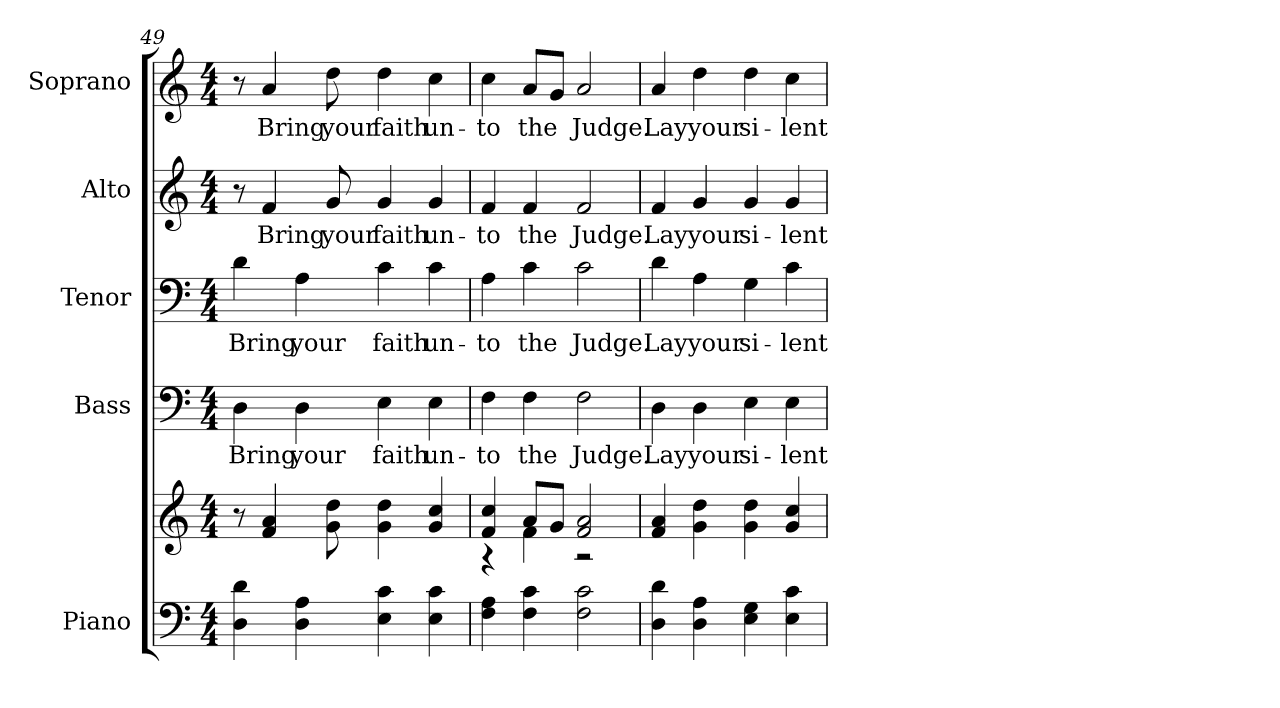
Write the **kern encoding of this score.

**kern	**kern	**kern	**text	**kern	**text	**kern	**text	**kern	**text
*part5	*part5	*part4	*part4	*part3	*part3	*part2	*part2	*part1	*part1
*staff6	*staff5	*staff4	*staff4	*staff3	*staff3	*staff2	*staff2	*staff1	*staff1
*I"Piano	*	*I"Bass	*	*I"Tenor	*	*I"Alto	*	*I"Soprano	*
*I'Pno.	*	*I'B.	*	*	*	*I'A.	*	*I'S.	*
!!LO:PB:g=z
*clefF4	*clefG2	*clefF4	*	*clefF4	*	*clefG2	*	*clefG2	*
*k[]	*k[]	*k[]	*	*k[]	*	*k[]	*	*k[]	*
*C:	*C:	*C:	*	*C:	*	*C:	*	*C:	*
*M4/4	*M4/4	*M4/4	*	*M4/4	*	*M4/4	*	*M4/4	*
=49	=49	=49	=49	=49	=49	=49	=49	=49	=49
!	!	!	!LO:LY:b:color=#000000	!	!	!	!	!	!
!	!	!	!	!	!LO:LY:b:color=#000000	!	!	!	!
4Di\ 4di	8r	4Di\	Bring	4di\	Bring	8r	.	8r	.
!	!	!	!	!	!	!	!LO:LY:b:color=#000000	!	!
!	!	!	!	!	!	!	!	!	!LO:LY:b:color=#000000
.	4fi/ 4ai	.	.	.	.	4fi/	Bring	4ai/	Bring
!	!	!	!LO:LY:b:color=#000000	!	!	!	!	!	!
!	!	!	!	!	!LO:LY:b:color=#000000	!	!	!	!
4Di\ 4Ai	.	4Di\	your	4Ai\	your	.	.	.	.
!	!	!	!	!	!	!	!LO:LY:b:color=#000000	!	!
!	!	!	!	!	!	!	!	!	!LO:LY:b:color=#000000
.	8gi\ 8ddi	.	.	.	.	8gi/	your	8ddi\	your
!	!	!	!LO:LY:b:color=#000000	!	!	!	!	!	!
!	!	!	!	!	!LO:LY:b:color=#000000	!	!	!	!
!	!	!	!	!	!	!	!LO:LY:b:color=#000000	!	!
!	!	!	!	!	!	!	!	!	!LO:LY:b:color=#000000
4Ei\ 4ci	4gi\ 4ddi	4Ei\	faith	4ci\	faith	4gi/	faith	4ddi\	faith
!	!	!	!LO:LY:b:color=#000000	!	!	!	!	!	!
!	!	!	!	!	!LO:LY:b:color=#000000	!	!	!	!
!	!	!	!	!	!	!	!LO:LY:b:color=#000000	!	!
!	!	!	!	!	!	!	!	!	!LO:LY:b:color=#000000
4Ei\ 4ci	4gi/ 4cci	4Ei\	un-	4ci\	un-	4gi/	un-	4cci\	un-
=50	=50	=50	=50	=50	=50	=50	=50	=50	=50
*	*^	*	*	*	*	*	*	*	*
!	!	!	!	!LO:LY:b:color=#000000	!	!	!	!	!	!
!	!	!	!	!	!	!LO:LY:b:color=#000000	!	!	!	!
!	!	!	!	!	!	!	!	!LO:LY:b:color=#000000	!	!
!	!	!	!	!	!	!	!	!	!	!LO:LY:b:color=#000000
4Fi\ 4Ai	4fi/ 4cci	4r	4Fi\	-to	4Ai\	-to	4fi/	-to	4cci\	-to
!	!	!	!	!LO:LY:b:color=#000000	!	!	!	!	!	!
!	!	!	!	!	!	!LO:LY:b:color=#000000	!	!	!	!
!	!	!	!	!	!	!	!	!LO:LY:b:color=#000000	!	!
!	!	!	!	!	!	!	!	!	!	!LO:LY:b:color=#000000
4Fi\ 4ci	8ai/L	4fi\	4Fi\	the	4ci\	the	4fi/	the	8ai/L	the
.	8gi/J	.	.	.	.	.	.	.	8gi/J	.
!	!	!	!	!LO:LY:b:color=#000000	!	!	!	!	!	!
!	!	!	!	!	!	!LO:LY:b:color=#000000	!	!	!	!
!	!	!	!	!	!	!	!	!LO:LY:b:color=#000000	!	!
!	!	!	!	!	!	!	!	!	!	!LO:LY:b:color=#000000
2Fi\ 2ci	2fi/ 2ai	2r	2Fi\	Judge.	2ci\	Judge.	2fi/	Judge.	2ai/	Judge.
*	*v	*v	*	*	*	*	*	*	*	*
=51	=51	=51	=51	=51	=51	=51	=51	=51	=51
*	*^	*	*	*	*	*	*	*	*
!	!	!	!	!LO:LY:b:color=#000000	!	!	!	!	!	!
*	*v	*v	*	*	*	*	*	*	*	*
*	*^	*	*	*	*	*	*	*	*
!	!	!	!	!	!	!LO:LY:b:color=#000000	!	!	!	!
*	*v	*v	*	*	*	*	*	*	*	*
*	*^	*	*	*	*	*	*	*	*
!	!	!	!	!	!	!	!	!LO:LY:b:color=#000000	!	!
*	*v	*v	*	*	*	*	*	*	*	*
*	*^	*	*	*	*	*	*	*	*
!	!	!	!	!	!	!	!	!	!	!LO:LY:b:color=#000000
*	*v	*v	*	*	*	*	*	*	*	*
4Di\ 4di	4fi/ 4ai	4Di\	Lay	4di\	Lay	4fi/	Lay	4ai/	Lay
!	!	!	!LO:LY:b:color=#000000	!	!	!	!	!	!
!	!	!	!	!	!LO:LY:b:color=#000000	!	!	!	!
!	!	!	!	!	!	!	!LO:LY:b:color=#000000	!	!
!	!	!	!	!	!	!	!	!	!LO:LY:b:color=#000000
4Di\ 4Ai	4gi\ 4ddi	4Di\	your	4Ai\	your	4gi/	your	4ddi\	your
!	!	!	!LO:LY:b:color=#000000	!	!	!	!	!	!
!	!	!	!	!	!LO:LY:b:color=#000000	!	!	!	!
!	!	!	!	!	!	!	!LO:LY:b:color=#000000	!	!
!	!	!	!	!	!	!	!	!	!LO:LY:b:color=#000000
4Ei\ 4Gi	4gi\ 4ddi	4Ei\	si-	4Gi\	si-	4gi/	si-	4ddi\	si-
!	!	!	!LO:LY:b:color=#000000	!	!	!	!	!	!
!	!	!	!	!	!LO:LY:b:color=#000000	!	!	!	!
!	!	!	!	!	!	!	!LO:LY:b:color=#000000	!	!
!	!	!	!	!	!	!	!	!	!LO:LY:b:color=#000000
4Ei\ 4ci	4gi/ 4cci	4Ei\	-lent	4ci\	-lent	4gi/	-lent	4cci\	-lent
=	=	=	=	=	=	=	=	=	=
*-	*-	*-	*-	*-	*-	*-	*-	*-	*-
